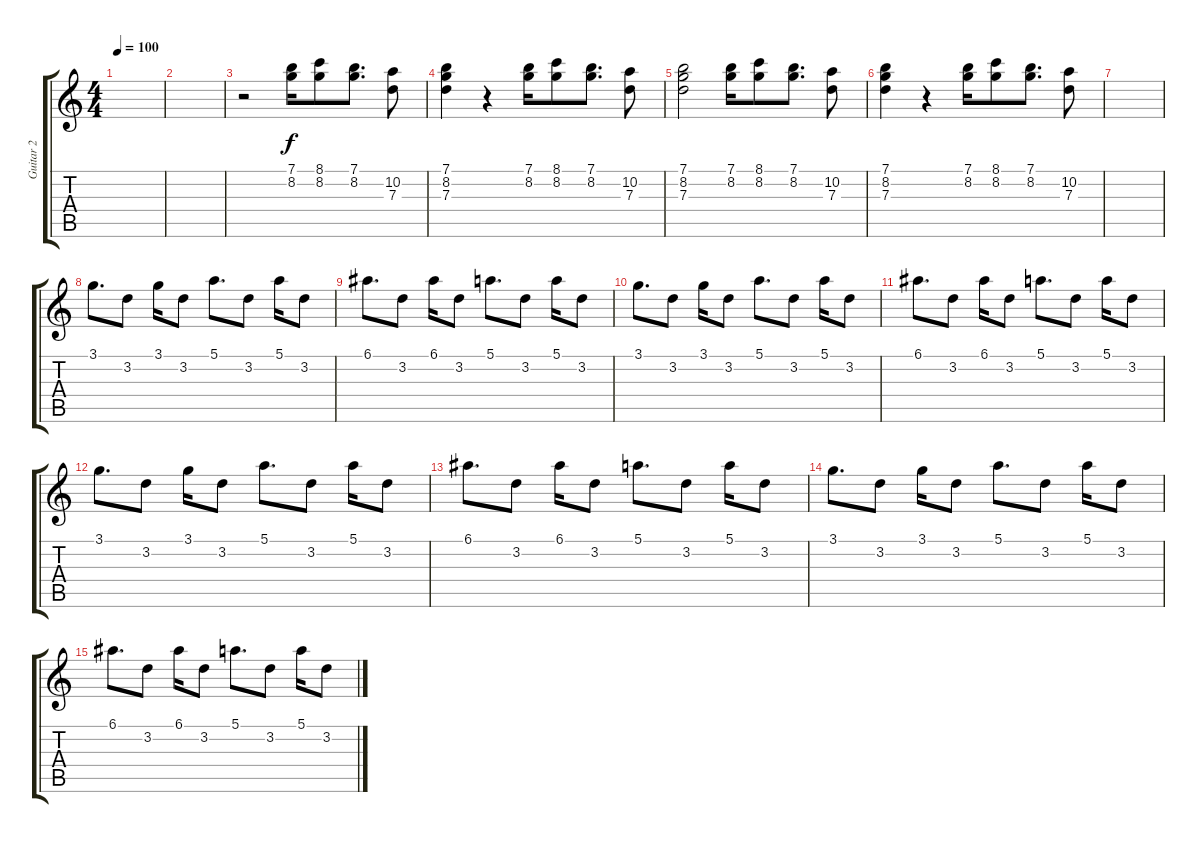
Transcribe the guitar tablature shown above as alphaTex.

\track ("Guitar 2" "Guitar 2") {instrument electricguitarjazz}
\staff {score tabs}
\tuning (E4 B3 G3 D3 A2 E2) {hide}
\ts (4 4)
\tempo 100
\clef g2
\ks c
|
|
r.2 (7.1 8.2).16 (8.1 8.2).8 (7.1 8.2).8{d} (10.2 7.3).8 |
(7.1 8.2 7.3).4 r.4 (7.1 8.2).16 (8.1 8.2).8 (7.1 8.2).8{d} (10.2 7.3).8 |
(7.1 8.2 7.3).2 (7.1 8.2).16 (8.1 8.2).8 (7.1 8.2).8{d} (10.2 7.3).8 |
(7.1 8.2 7.3).4 r.4 (7.1 8.2).16 (8.1 8.2).8 (7.1 8.2).8{d} (10.2 7.3).8 |
|
3.1.8{d} 3.2.8 3.1.16 3.2.8 5.1.8{d} 3.2.8 5.1.16 3.2.8 |
6.1.8{d} 3.2.8 6.1.16 3.2.8 5.1.8{d} 3.2.8 5.1.16 3.2.8 |
3.1.8{d} 3.2.8 3.1.16 3.2.8 5.1.8{d} 3.2.8 5.1.16 3.2.8 |
6.1.8{d} 3.2.8 6.1.16 3.2.8 5.1.8{d} 3.2.8 5.1.16 3.2.8 |
3.1.8{d} 3.2.8 3.1.16 3.2.8 5.1.8{d} 3.2.8 5.1.16 3.2.8 |
6.1.8{d} 3.2.8 6.1.16 3.2.8 5.1.8{d} 3.2.8 5.1.16 3.2.8 |
3.1.8{d} 3.2.8 3.1.16 3.2.8 5.1.8{d} 3.2.8 5.1.16 3.2.8 |
6.1.8{d} 3.2.8 6.1.16 3.2.8 5.1.8{d} 3.2.8 5.1.16 3.2.8
